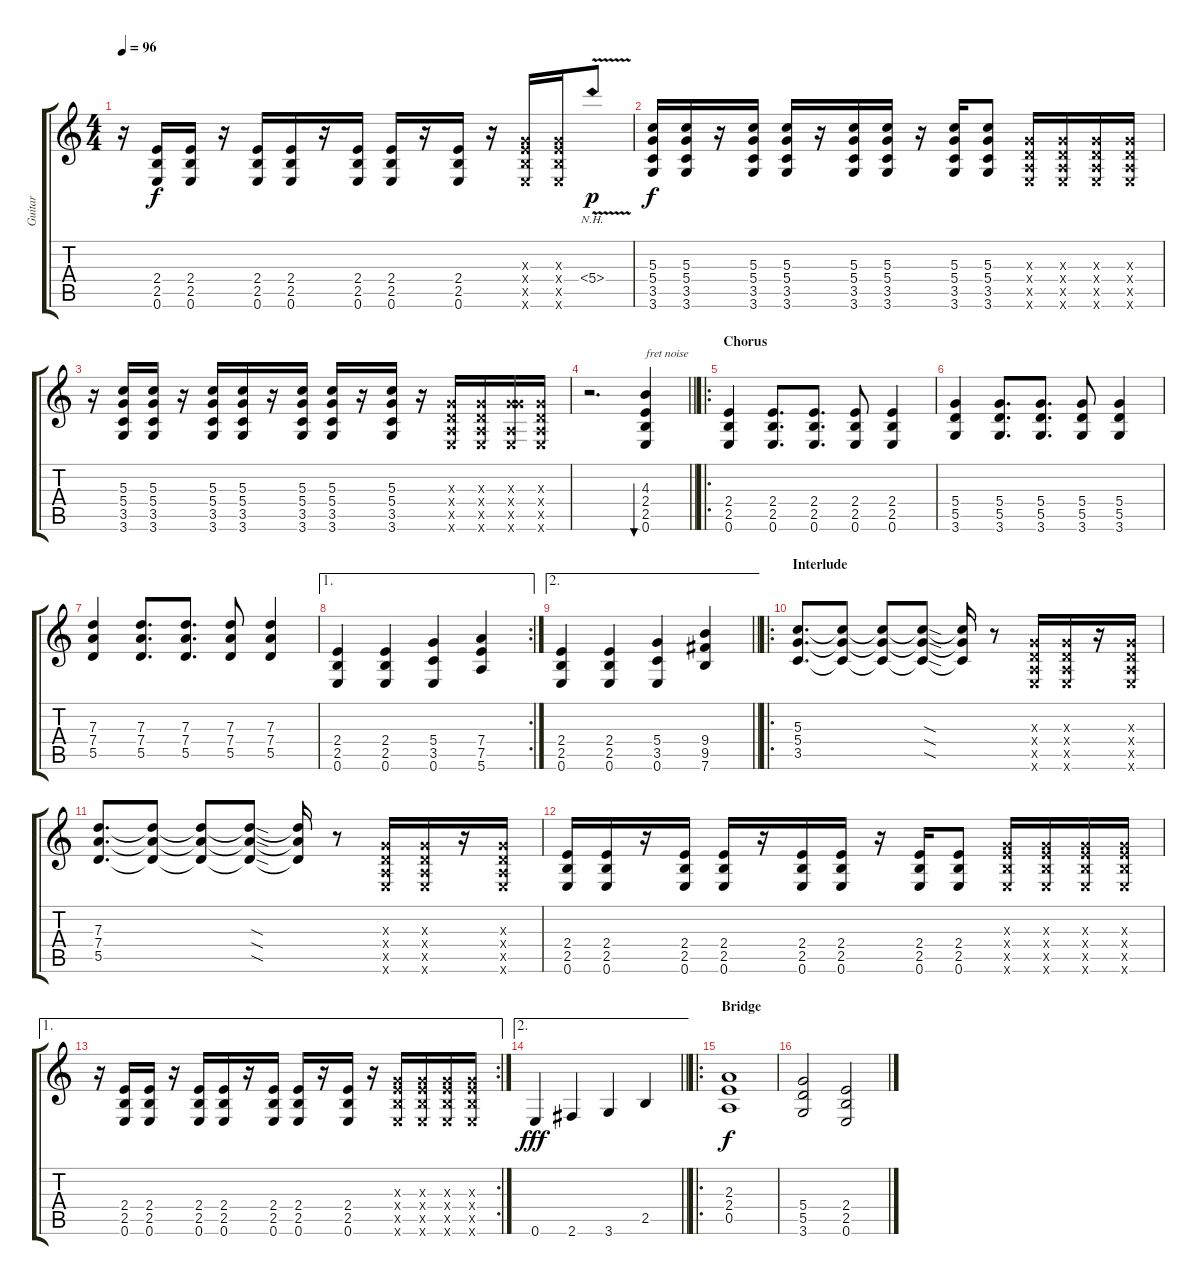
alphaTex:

\track ("Guitar" "Guitar") {instrument distortionguitar}
\staff {score tabs}
\tuning (E4 B3 G3 D3 A2 E2) {hide}
\ts (4 4)
\tempo 96
\clef g2
\ks c
r.16{dy f} (2.4 2.5 0.6).16 (2.4 2.5 0.6).16 r.16 (2.4 2.5 0.6).16 (2.4 2.5 0.6).16 r.16 (2.4 2.5 0.6).16 (2.4 2.5 0.6).16 r.16 (2.4 2.5 0.6).16 r.16 (0.3{x} 2.4{x} 2.5{x} 0.6{x}).16 (0.3{x} 2.4{x} 2.5{x} 0.6{x}).16 5.4{nh v}.8{dy p} |
(5.3 5.4 3.5 3.6).16{dy f} (5.3 5.4 3.5 3.6).16 r.16 (5.3 5.4 3.5 3.6).16 (5.3 5.4 3.5 3.6).16 r.16 (5.3 5.4 3.5 3.6).16 (5.3 5.4 3.5 3.6).16 r.16 (5.3 5.4 3.5 3.6).16 (5.3 5.4 3.5 3.6).8 (0.3{x} 0.4{x} 0.5{x} 0.6{x}).16 (0.3{x} 0.4{x} 0.5{x} 0.6{x}).16 (0.3{x} 0.4{x} 0.5{x} 0.6{x}).16 (0.3{x} 0.4{x} 0.5{x} 0.6{x}).16 |
r.16 (5.3 5.4 3.5 3.6).16 (5.3 5.4 3.5 3.6).16 r.16 (5.3 5.4 3.5 3.6).16 (5.3 5.4 3.5 3.6).16 r.16 (5.3 5.4 3.5 3.6).16 (5.3 5.4 3.5 3.6).16 r.16 (5.3 5.4 3.5 3.6).16 r.16 (0.3{x} 0.4{x} 0.5{x} 0.6{x}).16 (0.3{x} 0.4{x} 0.5{x} 0.6{x}).16 (0.3{x} 5.4{x} 0.5{x} 0.6{x}).16 (0.3{x} 0.4{x} 0.5{x} 0.6{x}).16 |
\barLineRight lightlight
r.2{d} (4.3 2.4 2.5 0.6).4{bu 120 txt "fret noise" instrument guitarfretnoise} |
\ro
\section ("" "Chorus")
(2.4 2.5 0.6).4{instrument distortionguitar} (2.4 2.5 0.6).8{d} (2.4 2.5 0.6).8{d} (2.4 2.5 0.6).8 (2.4 2.5 0.6).4 |
(5.4 5.5 3.6).4 (5.4 5.5 3.6).8{d} (5.4 5.5 3.6).8{d} (5.4 5.5 3.6).8 (5.4 5.5 3.6).4 |
(7.3 7.4 5.5).4 (7.3 7.4 5.5).8{d} (7.3 7.4 5.5).8{d} (7.3 7.4 5.5).8 (7.3 7.4 5.5).4 |
\ae 1
\rc 2
(2.4 2.5 0.6).4 (2.4 2.5 0.6).4 (5.4 3.5 0.6).4 (7.4 7.5 5.6).4 |
\ae 2
\barLineRight lightlight
(2.4 2.5 0.6).4 (2.4 2.5 0.6).4 (5.4 3.5 0.6).4 (9.4 9.5 7.6).4 |
\ro
\section ("" "Interlude")
(5.3 5.4 3.5).8{d} (5.3{t} 5.4{t} 3.5{t}).8 (5.3{t} 5.4{t} 3.5{t}).8 (5.3{sod t} 5.4{sod t} 3.5{sod t}).8 (5.3{t} 5.4{t} 3.5{t}).16 r.8 (0.3{x} 0.4{x} 0.5{x} 0.6{x}).16 (0.3{x} 0.4{x} 0.5{x} 0.6{x}).16 r.16 (0.3{x} 0.4{x} 0.5{x} 0.6{x}).16 |
(7.3 7.4 5.5).8{d} (7.3{t} 7.4{t} 5.5{t}).8 (7.3{t} 7.4{t} 5.5{t}).8 (7.3{sod t} 7.4{sod t} 5.5{sod t}).8 (7.3{t} 7.4{t} 5.5{t}).16 r.8 (0.3{x} 0.4{x} 0.5{x} 0.6{x}).16 (0.3{x} 0.4{x} 0.5{x} 0.6{x}).16 r.16 (0.3{x} 0.4{x} 0.5{x} 0.6{x}).16 |
(2.4 2.5 0.6).16 (2.4 2.5 0.6).16 r.16 (2.4 2.5 0.6).16 (2.4 2.5 0.6).16 r.16 (2.4 2.5 0.6).16 (2.4 2.5 0.6).16 r.16 (2.4 2.5 0.6).16 (2.4 2.5 0.6).8 (0.3{x} 2.4{x} 2.5{x} 0.6{x}).16 (0.3{x} 2.4{x} 2.5{x} 0.6{x}).16 (0.3{x} 2.4{x} 2.5{x} 0.6{x}).16 (0.3{x} 2.4{x} 2.5{x} 0.6{x}).16 |
\ae 1
\rc 2
r.16 (2.4 2.5 0.6).16 (2.4 2.5 0.6).16 r.16 (2.4 2.5 0.6).16 (2.4 2.5 0.6).16 r.16 (2.4 2.5 0.6).16 (2.4 2.5 0.6).16 r.16 (2.4 2.5 0.6).16 r.16 (0.3{x} 2.4{x} 2.5{x} 0.6{x}).16 (0.3{x} 2.4{x} 2.5{x} 0.6{x}).16 (0.3{x} 2.4{x} 2.5{x} 0.6{x}).16 (0.3{x} 2.4{x} 2.5{x} 0.6{x}).16 |
\ae 2
\barLineRight lightlight
0.6.4{dy fff} 2.6.4 3.6.4 2.5.4 |
\ro
\section ("" "Bridge")
(2.3 2.4 0.5).1{dy f} |
(5.4 5.5 3.6).2 (2.4 2.5 0.6).2
